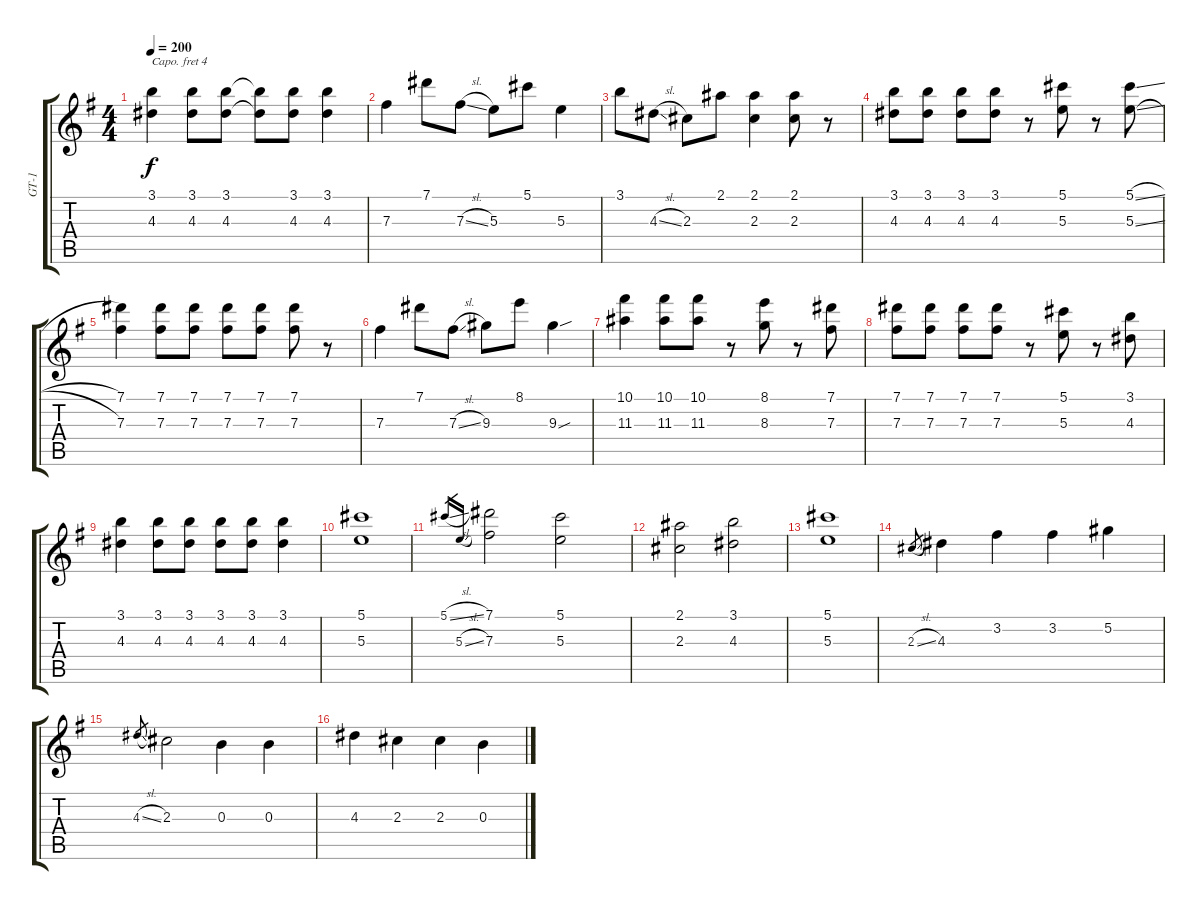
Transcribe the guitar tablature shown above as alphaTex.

\track ("GT-1" "GT-1") {instrument acousticguitarsteel}
\staff {score tabs}
\capo 4
\tuning (E4 B3 G3 D3 A2 E2) {hide}
\ts (4 4)
\tempo 200
\clef g2
\ks g
(3.1 4.3).4{dy f} (3.1 4.3).8 (3.1 4.3).8 (3.1{t} 4.3{t}).8 (3.1 4.3).8 (3.1 4.3).4 |
7.3.4 7.1.8 7.3{sl}.8 5.3.8 5.1.8 5.3.4 |
3.1.8 4.3{sl}.8 2.3.8 2.1.8 (2.1 2.3).4 (2.1 2.3).8 r.8 |
(3.1 4.3).8 (3.1 4.3).8 (3.1 4.3).8 (3.1 4.3).8 r.8 (5.1 5.3).8 r.8 (5.1{sl} 5.3{sl}).8 |
(7.1 7.3).4 (7.1 7.3).8 (7.1 7.3).8 (7.1 7.3).8 (7.1 7.3).8 (7.1 7.3).8 r.8 |
7.3.4 7.1.8 7.3{sl}.8 9.3.8 8.1.8 9.3{sou}.4 |
(10.1 11.3).4 (10.1 11.3).8 (10.1 11.3).8 r.8 (8.1 8.3).8 r.8 (7.1 7.3).8 |
(7.1 7.3).8 (7.1 7.3).8 (7.1 7.3).8 (7.1 7.3).8 r.8 (5.1 5.3).8 r.8 (3.1 4.3).8 |
(3.1 4.3).4 (3.1 4.3).8 (3.1 4.3).8 (3.1 4.3).8 (3.1 4.3).8 (3.1 4.3).4 |
(5.1 5.3).1 |
5.1{sl}.16{gr} 5.3{sl}.16{gr} (7.1 7.3).2 (5.1 5.3).2 |
(2.1 2.3).2 (3.1 4.3).2 |
(5.1 5.3).1 |
2.3{sl}.8{gr} 4.3.4 3.2.4 3.2.4 5.2.4 |
4.3{sl}.8{gr} 2.3.2 0.3.4 0.3.4 |
4.3.4 2.3.4 2.3.4 0.3.4
